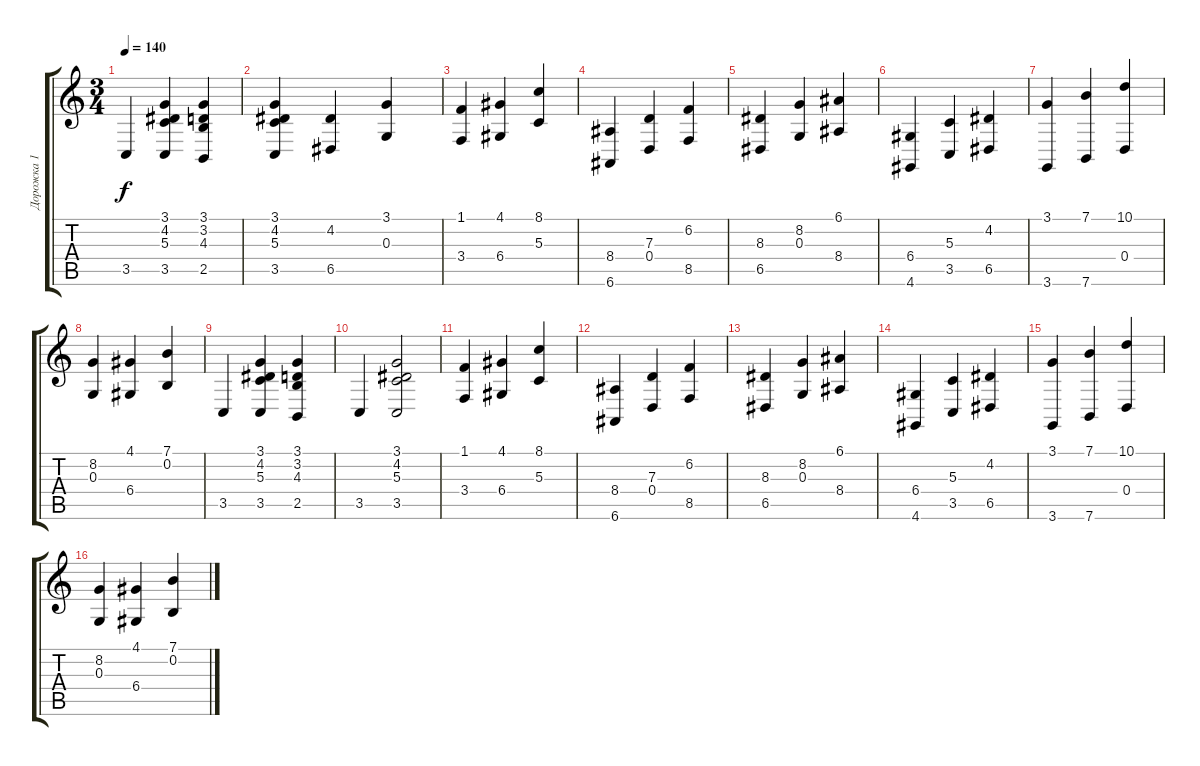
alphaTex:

\track ("Дорожка 1" "Дорожка 1") {instrument harpsichord}
\staff {score tabs}
\tuning (E4 B3 G3 D3 A2 E2) {hide}
\ts (3 4)
\tempo 140
\clef g2
\ks c
3.5.4{dy f} (3.1 4.2 5.3 3.5).4 (3.1 3.2 4.3 2.5).4 |
(3.1 4.2 5.3 3.5).4 (4.2 6.5).4 (3.1 0.3).4 |
(1.1 3.4).4 (4.1 6.4).4 (8.1 5.3).4 |
(8.4 6.6).4 (7.3 0.4).4 (6.2 8.5).4 |
(8.3 6.5).4 (8.2 0.3).4 (6.1 8.4).4 |
(6.4 4.6).4 (5.3 3.5).4 (4.2 6.5).4 |
(3.1 3.6).4 (7.1 7.6).4 (10.1 0.4).4 |
(8.2 0.3).4 (4.1 6.4).4 (7.1 0.2).4 |
3.5.4 (3.1 4.2 5.3 3.5).4 (3.1 3.2 4.3 2.5).4 |
3.5.4 (3.1 4.2 5.3 3.5).2 |
(1.1 3.4).4 (4.1 6.4).4 (8.1 5.3).4 |
(8.4 6.6).4 (7.3 0.4).4 (6.2 8.5).4 |
(8.3 6.5).4 (8.2 0.3).4 (6.1 8.4).4 |
(6.4 4.6).4 (5.3 3.5).4 (4.2 6.5).4 |
(3.1 3.6).4 (7.1 7.6).4 (10.1 0.4).4 |
(8.2 0.3).4 (4.1 6.4).4 (7.1 0.2).4
